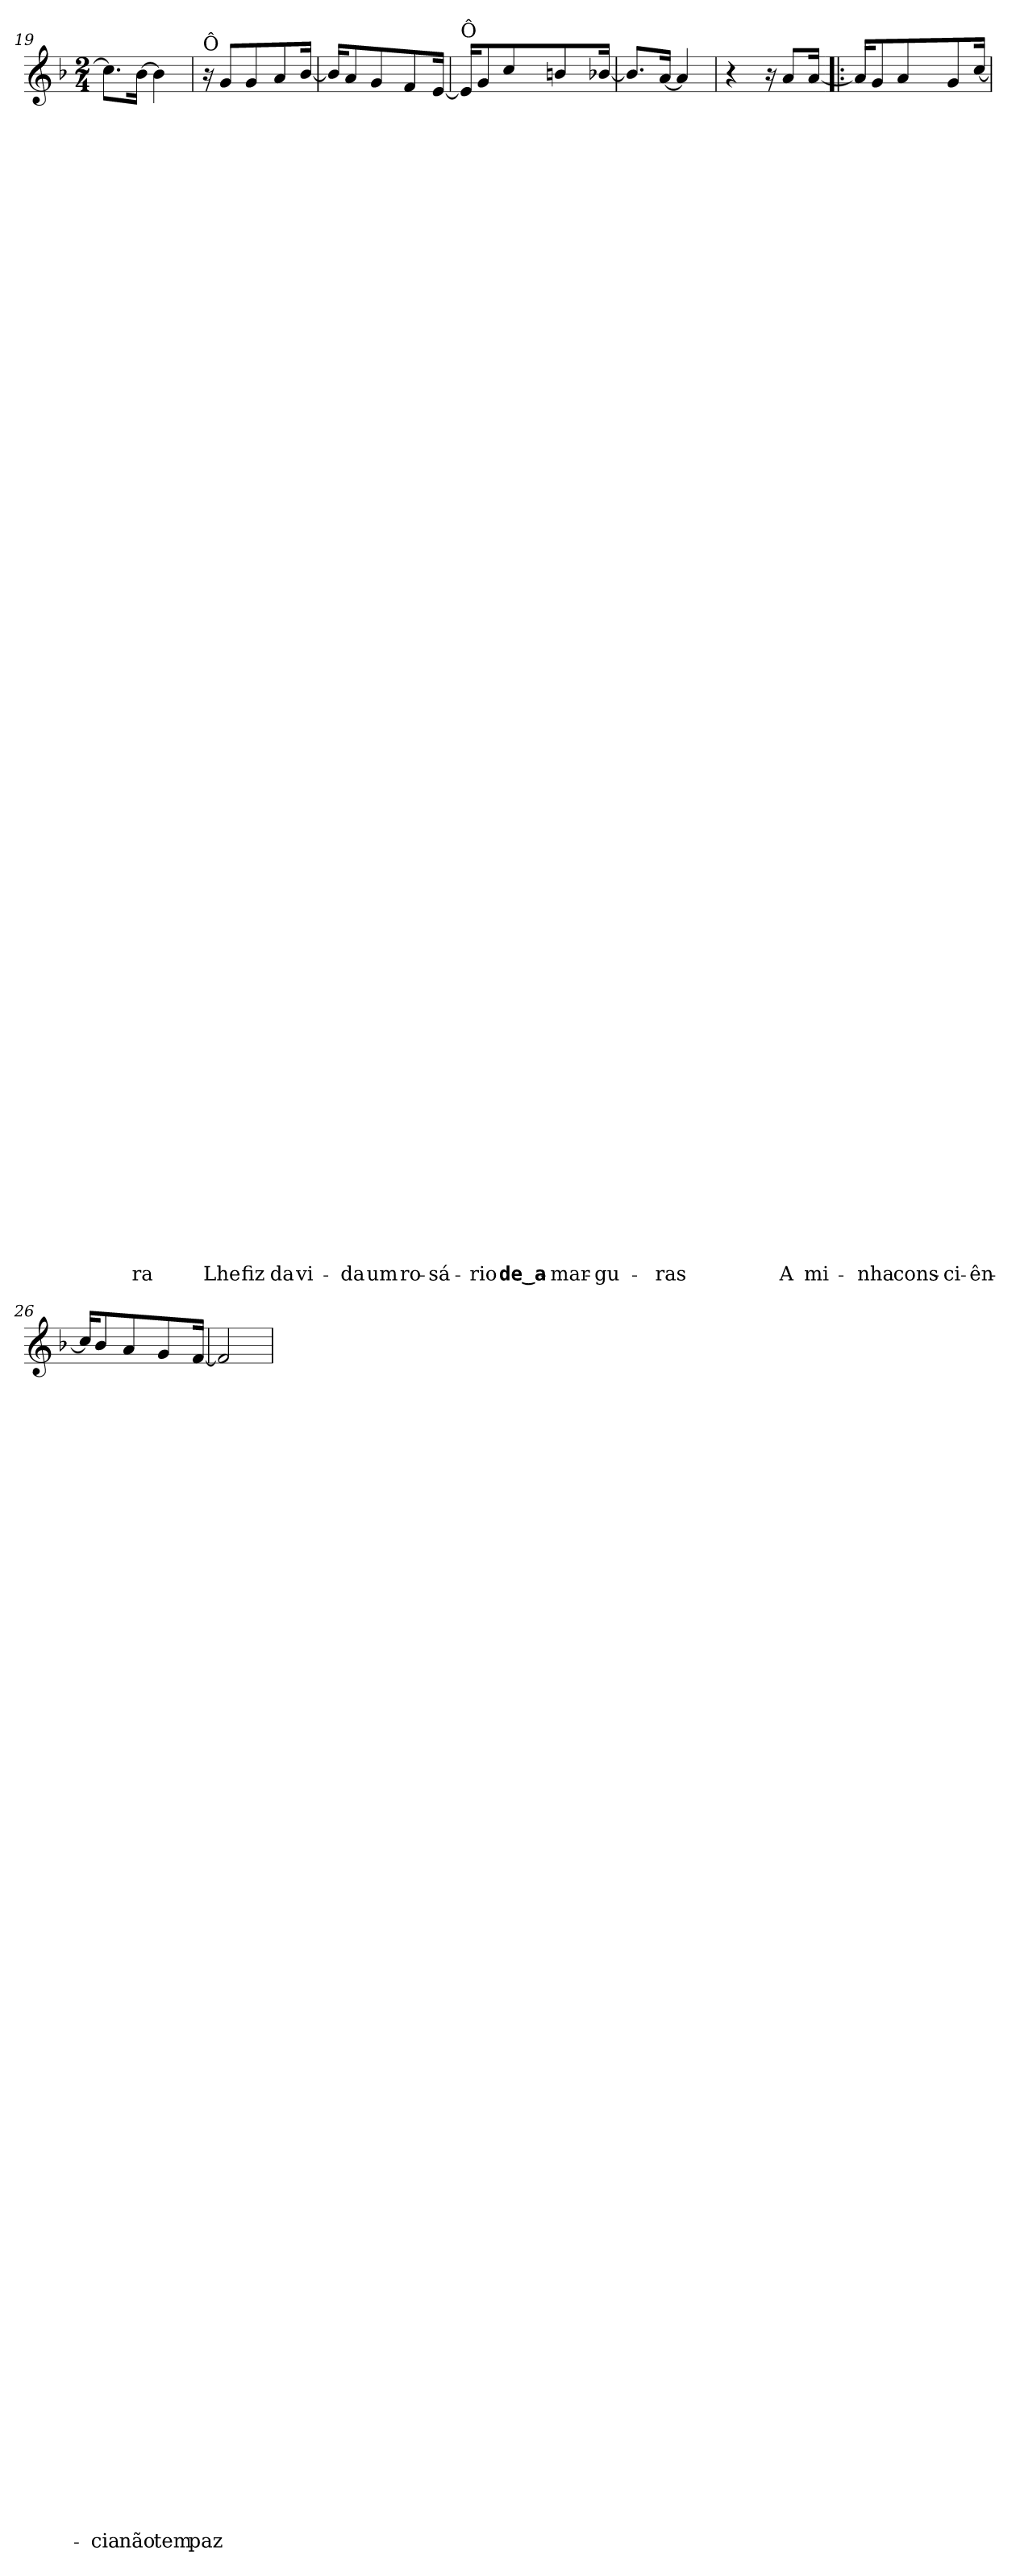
**kern	**text	**text	**text	**text	**text	**text	**text	**text	**text	**text	**text	**text	**text	**text	**text	**text	**text	**text	**text	**text	**text	**text	**text	**text	**text	**text	**text	**text	**text	**text	**text	**text	**text	**text	**text	**text	**text	**text	**text	**text	**text	**text	**text	**text	**text	**text	**text	**text	**text	**text	**text	**text	**text	**text	**text	**text	**text	**text	**text	**text	**text
*part1	*part1	*part1	*part1	*part1	*part1	*part1	*part1	*part1	*part1	*part1	*part1	*part1	*part1	*part1	*part1	*part1	*part1	*part1	*part1	*part1	*part1	*part1	*part1	*part1	*part1	*part1	*part1	*part1	*part1	*part1	*part1	*part1	*part1	*part1	*part1	*part1	*part1	*part1	*part1	*part1	*part1	*part1	*part1	*part1	*part1	*part1	*part1	*part1	*part1	*part1	*part1	*part1	*part1	*part1	*part1	*part1	*part1	*part1	*part1	*part1	*part1
*staff1	*staff1	*staff1	*staff1	*staff1	*staff1	*staff1	*staff1	*staff1	*staff1	*staff1	*staff1	*staff1	*staff1	*staff1	*staff1	*staff1	*staff1	*staff1	*staff1	*staff1	*staff1	*staff1	*staff1	*staff1	*staff1	*staff1	*staff1	*staff1	*staff1	*staff1	*staff1	*staff1	*staff1	*staff1	*staff1	*staff1	*staff1	*staff1	*staff1	*staff1	*staff1	*staff1	*staff1	*staff1	*staff1	*staff1	*staff1	*staff1	*staff1	*staff1	*staff1	*staff1	*staff1	*staff1	*staff1	*staff1	*staff1	*staff1	*staff1	*staff1	*staff1
!!LO:LB:g=z
*clefG2	*	*	*	*	*	*	*	*	*	*	*	*	*	*	*	*	*	*	*	*	*	*	*	*	*	*	*	*	*	*	*	*	*	*	*	*	*	*	*	*	*	*	*	*	*	*	*	*	*	*	*	*	*	*	*	*	*	*	*	*	*
*k[b-]	*	*	*	*	*	*	*	*	*	*	*	*	*	*	*	*	*	*	*	*	*	*	*	*	*	*	*	*	*	*	*	*	*	*	*	*	*	*	*	*	*	*	*	*	*	*	*	*	*	*	*	*	*	*	*	*	*	*	*	*	*
*d:	*	*	*	*	*	*	*	*	*	*	*	*	*	*	*	*	*	*	*	*	*	*	*	*	*	*	*	*	*	*	*	*	*	*	*	*	*	*	*	*	*	*	*	*	*	*	*	*	*	*	*	*	*	*	*	*	*	*	*	*	*
*M2/4	*	*	*	*	*	*	*	*	*	*	*	*	*	*	*	*	*	*	*	*	*	*	*	*	*	*	*	*	*	*	*	*	*	*	*	*	*	*	*	*	*	*	*	*	*	*	*	*	*	*	*	*	*	*	*	*	*	*	*	*	*
=19	=19	=19	=19	=19	=19	=19	=19	=19	=19	=19	=19	=19	=19	=19	=19	=19	=19	=19	=19	=19	=19	=19	=19	=19	=19	=19	=19	=19	=19	=19	=19	=19	=19	=19	=19	=19	=19	=19	=19	=19	=19	=19	=19	=19	=19	=19	=19	=19	=19	=19	=19	=19	=19	=19	=19	=19	=19	=19	=19	=19	=19
8.cc\L]	.	.	.	.	.	.	.	.	.	.	.	.	.	.	.	.	.	.	.	.	.	.	.	.	.	.	.	.	.	.	.	.	.	.	.	.	.	.	.	.	.	.	.	.	.	.	.	.	.	.	.	.	.	.	.	.	.	.	.	.	.
!	!	!	!	!	!	!	!	!	!	!	!	!	!	!	!	!	!	!	!	!	!	!	!	!	!	!	!	!	!	!	!	!	!	!	!	!	!	!	!	!	!	!	!	!	!	!	!	!	!	!	!	!	!	!	!	!	!	!	!	!	!LO:LY:b
[16b-\Jk	.	.	.	.	.	.	.	.	.	.	.	.	.	.	.	.	.	.	.	.	.	.	.	.	.	.	.	.	.	.	.	.	.	.	.	.	.	.	.	.	.	.	.	.	.	.	.	.	.	.	.	.	.	.	.	.	.	.	.	.	-ra
4b-\]	.	.	.	.	.	.	.	.	.	.	.	.	.	.	.	.	.	.	.	.	.	.	.	.	.	.	.	.	.	.	.	.	.	.	.	.	.	.	.	.	.	.	.	.	.	.	.	.	.	.	.	.	.	.	.	.	.	.	.	.	.
=20	=20	=20	=20	=20	=20	=20	=20	=20	=20	=20	=20	=20	=20	=20	=20	=20	=20	=20	=20	=20	=20	=20	=20	=20	=20	=20	=20	=20	=20	=20	=20	=20	=20	=20	=20	=20	=20	=20	=20	=20	=20	=20	=20	=20	=20	=20	=20	=20	=20	=20	=20	=20	=20	=20	=20	=20	=20	=20	=20	=20	=20
!LO:TX:a:t=Ô	!	!	!	!	!	!	!	!	!	!	!	!	!	!	!	!	!	!	!	!	!	!	!	!	!	!	!	!	!	!	!	!	!	!	!	!	!	!	!	!	!	!	!	!	!	!	!	!	!	!	!	!	!	!	!	!	!	!	!	!	!
16r	.	.	.	.	.	.	.	.	.	.	.	.	.	.	.	.	.	.	.	.	.	.	.	.	.	.	.	.	.	.	.	.	.	.	.	.	.	.	.	.	.	.	.	.	.	.	.	.	.	.	.	.	.	.	.	.	.	.	.	.	.
!	!	!	!	!	!	!	!	!	!	!	!	!	!	!	!	!	!	!	!	!	!	!	!	!	!	!	!	!	!	!	!	!	!	!	!	!	!	!	!	!	!	!	!	!	!	!	!	!	!	!	!	!	!	!	!	!	!	!	!	!	!LO:LY:b
8g/L	.	.	.	.	.	.	.	.	.	.	.	.	.	.	.	.	.	.	.	.	.	.	.	.	.	.	.	.	.	.	.	.	.	.	.	.	.	.	.	.	.	.	.	.	.	.	.	.	.	.	.	.	.	.	.	.	.	.	.	.	Lhe
!	!	!	!	!	!	!	!	!	!	!	!	!	!	!	!	!	!	!	!	!	!	!	!	!	!	!	!	!	!	!	!	!	!	!	!	!	!	!	!	!	!	!	!	!	!	!	!	!	!	!	!	!	!	!	!	!	!	!	!	!	!LO:LY:b
8g/	.	.	.	.	.	.	.	.	.	.	.	.	.	.	.	.	.	.	.	.	.	.	.	.	.	.	.	.	.	.	.	.	.	.	.	.	.	.	.	.	.	.	.	.	.	.	.	.	.	.	.	.	.	.	.	.	.	.	.	.	fiz
!	!	!	!	!	!	!	!	!	!	!	!	!	!	!	!	!	!	!	!	!	!	!	!	!	!	!	!	!	!	!	!	!	!	!	!	!	!	!	!	!	!	!	!	!	!	!	!	!	!	!	!	!	!	!	!	!	!	!	!	!	!LO:LY:b
8a/	.	.	.	.	.	.	.	.	.	.	.	.	.	.	.	.	.	.	.	.	.	.	.	.	.	.	.	.	.	.	.	.	.	.	.	.	.	.	.	.	.	.	.	.	.	.	.	.	.	.	.	.	.	.	.	.	.	.	.	.	da
!	!	!	!	!	!	!	!	!	!	!	!	!	!	!	!	!	!	!	!	!	!	!	!	!	!	!	!	!	!	!	!	!	!	!	!	!	!	!	!	!	!	!	!	!	!	!	!	!	!	!	!	!	!	!	!	!	!	!	!	!	!LO:LY:b
[16b-/Jk	.	.	.	.	.	.	.	.	.	.	.	.	.	.	.	.	.	.	.	.	.	.	.	.	.	.	.	.	.	.	.	.	.	.	.	.	.	.	.	.	.	.	.	.	.	.	.	.	.	.	.	.	.	.	.	.	.	.	.	.	vi-
=21	=21	=21	=21	=21	=21	=21	=21	=21	=21	=21	=21	=21	=21	=21	=21	=21	=21	=21	=21	=21	=21	=21	=21	=21	=21	=21	=21	=21	=21	=21	=21	=21	=21	=21	=21	=21	=21	=21	=21	=21	=21	=21	=21	=21	=21	=21	=21	=21	=21	=21	=21	=21	=21	=21	=21	=21	=21	=21	=21	=21	=21
16b-/KL]	.	.	.	.	.	.	.	.	.	.	.	.	.	.	.	.	.	.	.	.	.	.	.	.	.	.	.	.	.	.	.	.	.	.	.	.	.	.	.	.	.	.	.	.	.	.	.	.	.	.	.	.	.	.	.	.	.	.	.	.	.
!	!	!	!	!	!	!	!	!	!	!	!	!	!	!	!	!	!	!	!	!	!	!	!	!	!	!	!	!	!	!	!	!	!	!	!	!	!	!	!	!	!	!	!	!	!	!	!	!	!	!	!	!	!	!	!	!	!	!	!	!	!LO:LY:b
8a/	.	.	.	.	.	.	.	.	.	.	.	.	.	.	.	.	.	.	.	.	.	.	.	.	.	.	.	.	.	.	.	.	.	.	.	.	.	.	.	.	.	.	.	.	.	.	.	.	.	.	.	.	.	.	.	.	.	.	.	.	-da
!	!	!	!	!	!	!	!	!	!	!	!	!	!	!	!	!	!	!	!	!	!	!	!	!	!	!	!	!	!	!	!	!	!	!	!	!	!	!	!	!	!	!	!	!	!	!	!	!	!	!	!	!	!	!	!	!	!	!	!	!	!LO:LY:b
8g/	.	.	.	.	.	.	.	.	.	.	.	.	.	.	.	.	.	.	.	.	.	.	.	.	.	.	.	.	.	.	.	.	.	.	.	.	.	.	.	.	.	.	.	.	.	.	.	.	.	.	.	.	.	.	.	.	.	.	.	.	um
!	!	!	!	!	!	!	!	!	!	!	!	!	!	!	!	!	!	!	!	!	!	!	!	!	!	!	!	!	!	!	!	!	!	!	!	!	!	!	!	!	!	!	!	!	!	!	!	!	!	!	!	!	!	!	!	!	!	!	!	!	!LO:LY:b
8f/	.	.	.	.	.	.	.	.	.	.	.	.	.	.	.	.	.	.	.	.	.	.	.	.	.	.	.	.	.	.	.	.	.	.	.	.	.	.	.	.	.	.	.	.	.	.	.	.	.	.	.	.	.	.	.	.	.	.	.	.	ro-
!	!	!	!	!	!	!	!	!	!	!	!	!	!	!	!	!	!	!	!	!	!	!	!	!	!	!	!	!	!	!	!	!	!	!	!	!	!	!	!	!	!	!	!	!	!	!	!	!	!	!	!	!	!	!	!	!	!	!	!	!	!LO:LY:b
[16e/Jk	.	.	.	.	.	.	.	.	.	.	.	.	.	.	.	.	.	.	.	.	.	.	.	.	.	.	.	.	.	.	.	.	.	.	.	.	.	.	.	.	.	.	.	.	.	.	.	.	.	.	.	.	.	.	.	.	.	.	.	.	-sá-
=22	=22	=22	=22	=22	=22	=22	=22	=22	=22	=22	=22	=22	=22	=22	=22	=22	=22	=22	=22	=22	=22	=22	=22	=22	=22	=22	=22	=22	=22	=22	=22	=22	=22	=22	=22	=22	=22	=22	=22	=22	=22	=22	=22	=22	=22	=22	=22	=22	=22	=22	=22	=22	=22	=22	=22	=22	=22	=22	=22	=22	=22
!LO:TX:a:t=Ô	!	!	!	!	!	!	!	!	!	!	!	!	!	!	!	!	!	!	!	!	!	!	!	!	!	!	!	!	!	!	!	!	!	!	!	!	!	!	!	!	!	!	!	!	!	!	!	!	!	!	!	!	!	!	!	!	!	!	!	!	!
16e/KL]	.	.	.	.	.	.	.	.	.	.	.	.	.	.	.	.	.	.	.	.	.	.	.	.	.	.	.	.	.	.	.	.	.	.	.	.	.	.	.	.	.	.	.	.	.	.	.	.	.	.	.	.	.	.	.	.	.	.	.	.	.
!	!	!	!	!	!	!	!	!	!	!	!	!	!	!	!	!	!	!	!	!	!	!	!	!	!	!	!	!	!	!	!	!	!	!	!	!	!	!	!	!	!	!	!	!	!	!	!	!	!	!	!	!	!	!	!	!	!	!	!	!	!LO:LY:b
8g/	.	.	.	.	.	.	.	.	.	.	.	.	.	.	.	.	.	.	.	.	.	.	.	.	.	.	.	.	.	.	.	.	.	.	.	.	.	.	.	.	.	.	.	.	.	.	.	.	.	.	.	.	.	.	.	.	.	.	.	.	-rio
!	!	!	!	!	!	!	!	!	!	!	!	!	!	!	!	!	!	!	!	!	!	!	!	!	!	!	!	!	!	!	!	!	!	!	!	!	!	!	!	!	!	!	!	!	!	!	!	!	!	!	!	!	!	!	!	!	!	!	!	!	!LO:LY:b
8cc/	.	.	.	.	.	.	.	.	.	.	.	.	.	.	.	.	.	.	.	.	.	.	.	.	.	.	.	.	.	.	.	.	.	.	.	.	.	.	.	.	.	.	.	.	.	.	.	.	.	.	.	.	.	.	.	.	.	.	.	.	de‿a-
!	!	!	!	!	!	!	!	!	!	!	!	!	!	!	!	!	!	!	!	!	!	!	!	!	!	!	!	!	!	!	!	!	!	!	!	!	!	!	!	!	!	!	!	!	!	!	!	!	!	!	!	!	!	!	!	!	!	!	!	!	!LO:LY:b
8bn/	.	.	.	.	.	.	.	.	.	.	.	.	.	.	.	.	.	.	.	.	.	.	.	.	.	.	.	.	.	.	.	.	.	.	.	.	.	.	.	.	.	.	.	.	.	.	.	.	.	.	.	.	.	.	.	.	.	.	.	.	-mar-
!	!	!	!	!	!	!	!	!	!	!	!	!	!	!	!	!	!	!	!	!	!	!	!	!	!	!	!	!	!	!	!	!	!	!	!	!	!	!	!	!	!	!	!	!	!	!	!	!	!	!	!	!	!	!	!	!	!	!	!	!	!LO:LY:b
[16b-X/Jk	.	.	.	.	.	.	.	.	.	.	.	.	.	.	.	.	.	.	.	.	.	.	.	.	.	.	.	.	.	.	.	.	.	.	.	.	.	.	.	.	.	.	.	.	.	.	.	.	.	.	.	.	.	.	.	.	.	.	.	.	-gu-
=23	=23	=23	=23	=23	=23	=23	=23	=23	=23	=23	=23	=23	=23	=23	=23	=23	=23	=23	=23	=23	=23	=23	=23	=23	=23	=23	=23	=23	=23	=23	=23	=23	=23	=23	=23	=23	=23	=23	=23	=23	=23	=23	=23	=23	=23	=23	=23	=23	=23	=23	=23	=23	=23	=23	=23	=23	=23	=23	=23	=23	=23
8.b-/L]	.	.	.	.	.	.	.	.	.	.	.	.	.	.	.	.	.	.	.	.	.	.	.	.	.	.	.	.	.	.	.	.	.	.	.	.	.	.	.	.	.	.	.	.	.	.	.	.	.	.	.	.	.	.	.	.	.	.	.	.	.
!	!	!	!	!	!	!	!	!	!	!	!	!	!	!	!	!	!	!	!	!	!	!	!	!	!	!	!	!	!	!	!	!	!	!	!	!	!	!	!	!	!	!	!	!	!	!	!	!	!	!	!	!	!	!	!	!	!	!	!	!	!LO:LY:b
[16a/Jk	.	.	.	.	.	.	.	.	.	.	.	.	.	.	.	.	.	.	.	.	.	.	.	.	.	.	.	.	.	.	.	.	.	.	.	.	.	.	.	.	.	.	.	.	.	.	.	.	.	.	.	.	.	.	.	.	.	.	.	.	-ras
4a/]	.	.	.	.	.	.	.	.	.	.	.	.	.	.	.	.	.	.	.	.	.	.	.	.	.	.	.	.	.	.	.	.	.	.	.	.	.	.	.	.	.	.	.	.	.	.	.	.	.	.	.	.	.	.	.	.	.	.	.	.	.
=24	=24	=24	=24	=24	=24	=24	=24	=24	=24	=24	=24	=24	=24	=24	=24	=24	=24	=24	=24	=24	=24	=24	=24	=24	=24	=24	=24	=24	=24	=24	=24	=24	=24	=24	=24	=24	=24	=24	=24	=24	=24	=24	=24	=24	=24	=24	=24	=24	=24	=24	=24	=24	=24	=24	=24	=24	=24	=24	=24	=24	=24
4r	.	.	.	.	.	.	.	.	.	.	.	.	.	.	.	.	.	.	.	.	.	.	.	.	.	.	.	.	.	.	.	.	.	.	.	.	.	.	.	.	.	.	.	.	.	.	.	.	.	.	.	.	.	.	.	.	.	.	.	.	.
16r	.	.	.	.	.	.	.	.	.	.	.	.	.	.	.	.	.	.	.	.	.	.	.	.	.	.	.	.	.	.	.	.	.	.	.	.	.	.	.	.	.	.	.	.	.	.	.	.	.	.	.	.	.	.	.	.	.	.	.	.	.
!	!	!	!	!	!	!	!	!	!	!	!	!	!	!	!	!	!	!	!	!	!	!	!	!	!	!	!	!	!	!	!	!	!	!	!	!	!	!	!	!	!	!	!	!	!	!	!	!	!	!	!	!	!	!	!	!	!	!	!	!	!LO:LY:b
8a/L	.	.	.	.	.	.	.	.	.	.	.	.	.	.	.	.	.	.	.	.	.	.	.	.	.	.	.	.	.	.	.	.	.	.	.	.	.	.	.	.	.	.	.	.	.	.	.	.	.	.	.	.	.	.	.	.	.	.	.	.	A
!	!	!	!	!	!	!	!	!	!	!	!	!	!	!	!	!	!	!	!	!	!	!	!	!	!	!	!	!	!	!	!	!	!	!	!	!	!	!	!	!	!	!	!	!	!	!	!	!	!	!	!	!	!	!	!	!	!	!	!	!	!LO:LY:b
[16a/Jk	.	.	.	.	.	.	.	.	.	.	.	.	.	.	.	.	.	.	.	.	.	.	.	.	.	.	.	.	.	.	.	.	.	.	.	.	.	.	.	.	.	.	.	.	.	.	.	.	.	.	.	.	.	.	.	.	.	.	.	.	mi-
!!LO:LB:g=z
=25!|:	=25!|:	=25!|:	=25!|:	=25!|:	=25!|:	=25!|:	=25!|:	=25!|:	=25!|:	=25!|:	=25!|:	=25!|:	=25!|:	=25!|:	=25!|:	=25!|:	=25!|:	=25!|:	=25!|:	=25!|:	=25!|:	=25!|:	=25!|:	=25!|:	=25!|:	=25!|:	=25!|:	=25!|:	=25!|:	=25!|:	=25!|:	=25!|:	=25!|:	=25!|:	=25!|:	=25!|:	=25!|:	=25!|:	=25!|:	=25!|:	=25!|:	=25!|:	=25!|:	=25!|:	=25!|:	=25!|:	=25!|:	=25!|:	=25!|:	=25!|:	=25!|:	=25!|:	=25!|:	=25!|:	=25!|:	=25!|:	=25!|:	=25!|:	=25!|:	=25!|:	=25!|:
16a/KL]	.	.	.	.	.	.	.	.	.	.	.	.	.	.	.	.	.	.	.	.	.	.	.	.	.	.	.	.	.	.	.	.	.	.	.	.	.	.	.	.	.	.	.	.	.	.	.	.	.	.	.	.	.	.	.	.	.	.	.	.	.
!	!	!	!	!	!	!	!	!	!	!	!	!	!	!	!	!	!	!	!	!	!	!	!	!	!	!	!	!	!	!	!	!	!	!	!	!	!	!	!	!	!	!	!	!	!	!	!	!	!	!	!	!	!	!	!	!	!	!	!	!	!LO:LY:b
8g/	.	.	.	.	.	.	.	.	.	.	.	.	.	.	.	.	.	.	.	.	.	.	.	.	.	.	.	.	.	.	.	.	.	.	.	.	.	.	.	.	.	.	.	.	.	.	.	.	.	.	.	.	.	.	.	.	.	.	.	.	-nha
!	!	!	!	!	!	!	!	!	!	!	!	!	!	!	!	!	!	!	!	!	!	!	!	!	!	!	!	!	!	!	!	!	!	!	!	!	!	!	!	!	!	!	!	!	!	!	!	!	!	!	!	!	!	!	!	!	!	!	!	!	!LO:LY:b
8a/	.	.	.	.	.	.	.	.	.	.	.	.	.	.	.	.	.	.	.	.	.	.	.	.	.	.	.	.	.	.	.	.	.	.	.	.	.	.	.	.	.	.	.	.	.	.	.	.	.	.	.	.	.	.	.	.	.	.	.	.	cons-
!	!	!	!	!	!	!	!	!	!	!	!	!	!	!	!	!	!	!	!	!	!	!	!	!	!	!	!	!	!	!	!	!	!	!	!	!	!	!	!	!	!	!	!	!	!	!	!	!	!	!	!	!	!	!	!	!	!	!	!	!	!LO:LY:b
8g/	.	.	.	.	.	.	.	.	.	.	.	.	.	.	.	.	.	.	.	.	.	.	.	.	.	.	.	.	.	.	.	.	.	.	.	.	.	.	.	.	.	.	.	.	.	.	.	.	.	.	.	.	.	.	.	.	.	.	.	.	-ci-
!	!	!	!	!	!	!	!	!	!	!	!	!	!	!	!	!	!	!	!	!	!	!	!	!	!	!	!	!	!	!	!	!	!	!	!	!	!	!	!	!	!	!	!	!	!	!	!	!	!	!	!	!	!	!	!	!	!	!	!	!	!LO:LY:b
[16cc/Jk	.	.	.	.	.	.	.	.	.	.	.	.	.	.	.	.	.	.	.	.	.	.	.	.	.	.	.	.	.	.	.	.	.	.	.	.	.	.	.	.	.	.	.	.	.	.	.	.	.	.	.	.	.	.	.	.	.	.	.	.	-ên-
=26	=26	=26	=26	=26	=26	=26	=26	=26	=26	=26	=26	=26	=26	=26	=26	=26	=26	=26	=26	=26	=26	=26	=26	=26	=26	=26	=26	=26	=26	=26	=26	=26	=26	=26	=26	=26	=26	=26	=26	=26	=26	=26	=26	=26	=26	=26	=26	=26	=26	=26	=26	=26	=26	=26	=26	=26	=26	=26	=26	=26	=26
16cc/KL]	.	.	.	.	.	.	.	.	.	.	.	.	.	.	.	.	.	.	.	.	.	.	.	.	.	.	.	.	.	.	.	.	.	.	.	.	.	.	.	.	.	.	.	.	.	.	.	.	.	.	.	.	.	.	.	.	.	.	.	.	.
!	!	!	!	!	!	!	!	!	!	!	!	!	!	!	!	!	!	!	!	!	!	!	!	!	!	!	!	!	!	!	!	!	!	!	!	!	!	!	!	!	!	!	!	!	!	!	!	!	!	!	!	!	!	!	!	!	!	!	!	!	!LO:LY:b
8b-/	.	.	.	.	.	.	.	.	.	.	.	.	.	.	.	.	.	.	.	.	.	.	.	.	.	.	.	.	.	.	.	.	.	.	.	.	.	.	.	.	.	.	.	.	.	.	.	.	.	.	.	.	.	.	.	.	.	.	.	.	-cia
!	!	!	!	!	!	!	!	!	!	!	!	!	!	!	!	!	!	!	!	!	!	!	!	!	!	!	!	!	!	!	!	!	!	!	!	!	!	!	!	!	!	!	!	!	!	!	!	!	!	!	!	!	!	!	!	!	!	!	!	!	!LO:LY:b
8a/	.	.	.	.	.	.	.	.	.	.	.	.	.	.	.	.	.	.	.	.	.	.	.	.	.	.	.	.	.	.	.	.	.	.	.	.	.	.	.	.	.	.	.	.	.	.	.	.	.	.	.	.	.	.	.	.	.	.	.	.	não
!	!	!	!	!	!	!	!	!	!	!	!	!	!	!	!	!	!	!	!	!	!	!	!	!	!	!	!	!	!	!	!	!	!	!	!	!	!	!	!	!	!	!	!	!	!	!	!	!	!	!	!	!	!	!	!	!	!	!	!	!	!LO:LY:b
8g/	.	.	.	.	.	.	.	.	.	.	.	.	.	.	.	.	.	.	.	.	.	.	.	.	.	.	.	.	.	.	.	.	.	.	.	.	.	.	.	.	.	.	.	.	.	.	.	.	.	.	.	.	.	.	.	.	.	.	.	.	tem
!	!	!	!	!	!	!	!	!	!	!	!	!	!	!	!	!	!	!	!	!	!	!	!	!	!	!	!	!	!	!	!	!	!	!	!	!	!	!	!	!	!	!	!	!	!	!	!	!	!	!	!	!	!	!	!	!	!	!	!	!	!LO:LY:b
[16f/Jk	.	.	.	.	.	.	.	.	.	.	.	.	.	.	.	.	.	.	.	.	.	.	.	.	.	.	.	.	.	.	.	.	.	.	.	.	.	.	.	.	.	.	.	.	.	.	.	.	.	.	.	.	.	.	.	.	.	.	.	.	paz
=27	=27	=27	=27	=27	=27	=27	=27	=27	=27	=27	=27	=27	=27	=27	=27	=27	=27	=27	=27	=27	=27	=27	=27	=27	=27	=27	=27	=27	=27	=27	=27	=27	=27	=27	=27	=27	=27	=27	=27	=27	=27	=27	=27	=27	=27	=27	=27	=27	=27	=27	=27	=27	=27	=27	=27	=27	=27	=27	=27	=27	=27
2f/]	.	.	.	.	.	.	.	.	.	.	.	.	.	.	.	.	.	.	.	.	.	.	.	.	.	.	.	.	.	.	.	.	.	.	.	.	.	.	.	.	.	.	.	.	.	.	.	.	.	.	.	.	.	.	.	.	.	.	.	.	.
=	=	=	=	=	=	=	=	=	=	=	=	=	=	=	=	=	=	=	=	=	=	=	=	=	=	=	=	=	=	=	=	=	=	=	=	=	=	=	=	=	=	=	=	=	=	=	=	=	=	=	=	=	=	=	=	=	=	=	=	=	=
*-	*-	*-	*-	*-	*-	*-	*-	*-	*-	*-	*-	*-	*-	*-	*-	*-	*-	*-	*-	*-	*-	*-	*-	*-	*-	*-	*-	*-	*-	*-	*-	*-	*-	*-	*-	*-	*-	*-	*-	*-	*-	*-	*-	*-	*-	*-	*-	*-	*-	*-	*-	*-	*-	*-	*-	*-	*-	*-	*-	*-	*-
